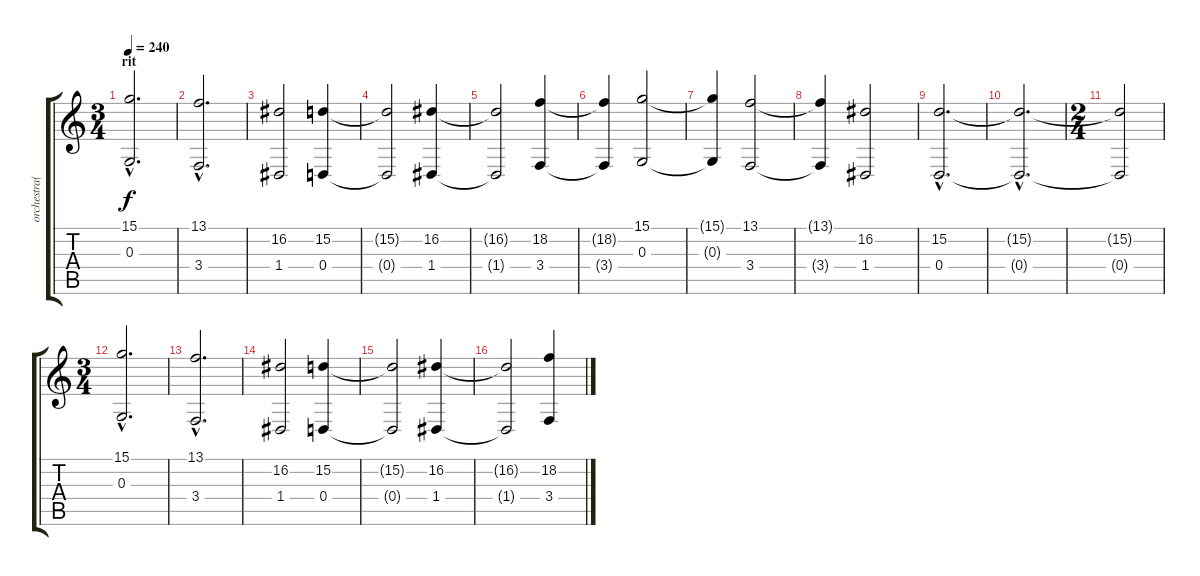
\track ("orchestra(alex stariopoli)" "orchestra(") {instrument stringensemble1}
\staff {score tabs}
\tuning (E4 B3 G3 D3 A2 E2) {hide}
\ts (3 4)
\section ("" "rit")
\tempo 240
\clef g2
\ks c
(15.1{hac} 0.3{hac}).2{d dy f} |
(13.1{hac} 3.4{hac}).2{d} |
(16.2 1.4).2 (15.2 0.4).4 |
(15.2{t} 0.4{t}).2 (16.2 1.4).4 |
(16.2{t} 1.4{t}).2 (18.2 3.4).4 |
(18.2{t} 3.4{t}).4 (15.1 0.3).2 |
(15.1{t} 0.3{t}).4 (13.1 3.4).2 |
(13.1{t} 3.4{t}).4 (16.2 1.4).2 |
(15.2{hac} 0.4{hac}).2{d} |
(15.2{hac t} 0.4{hac t}).2{d} |
\ts (2 4)
(15.2{t} 0.4{t}).2 |
\ts (3 4)
(15.1{hac} 0.3{hac}).2{d} |
(13.1{hac} 3.4{hac}).2{d} |
(16.2 1.4).2 (15.2 0.4).4 |
(15.2{t} 0.4{t}).2 (16.2 1.4).4 |
(16.2{t} 1.4{t}).2 (18.2 3.4).4
